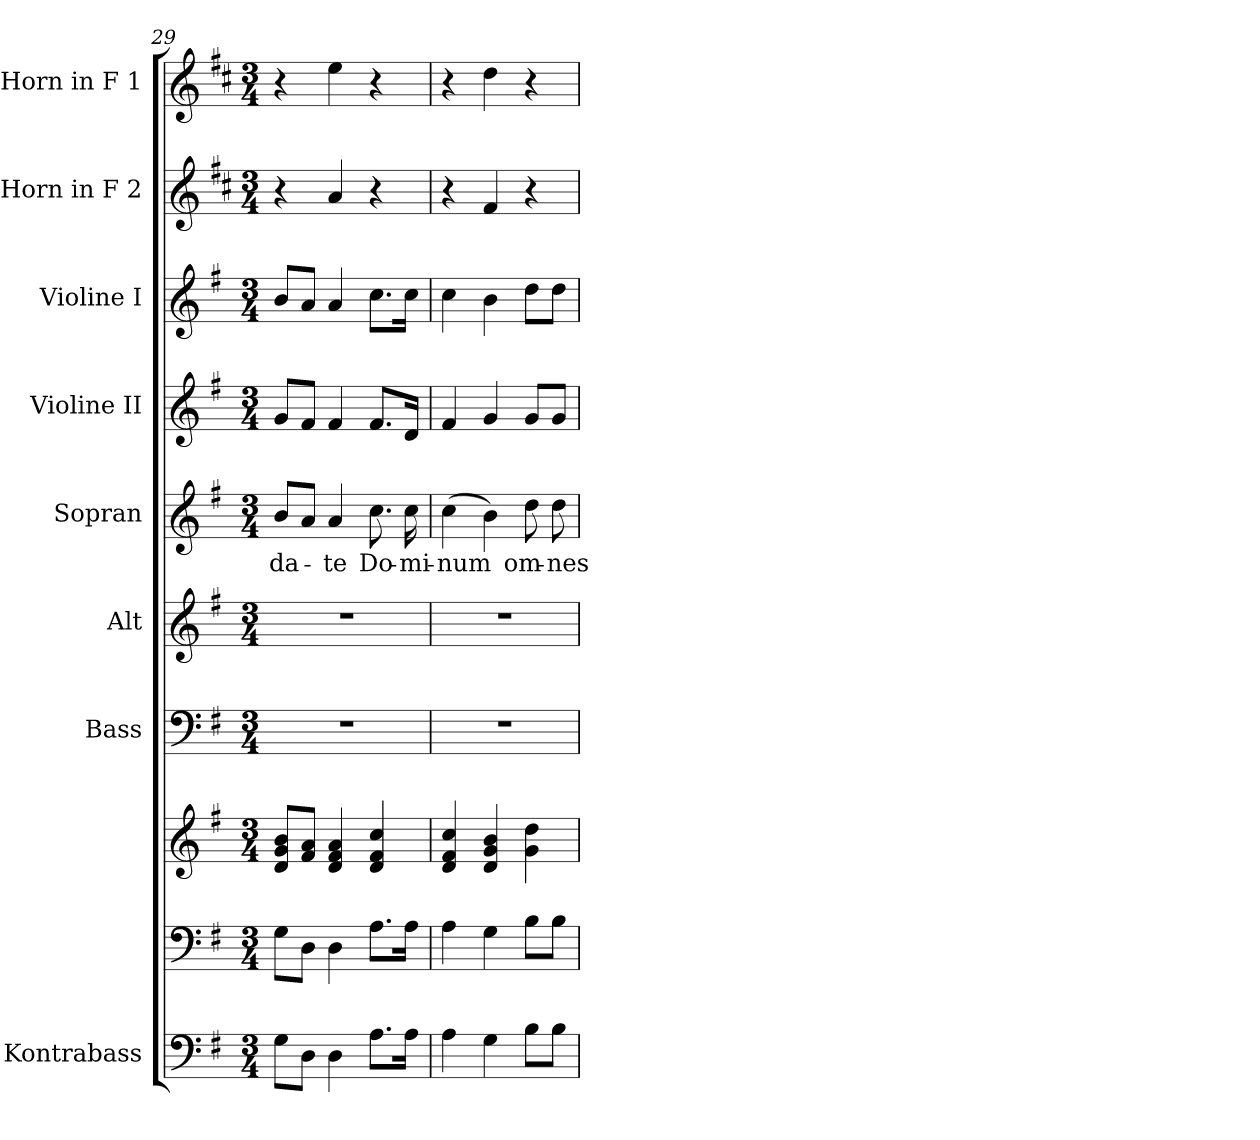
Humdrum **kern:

**kern	**kern	**kern	**kern	**kern	**kern	**text	**kern	**kern	**kern	**kern
*part9	*part8	*part8	*part7	*part6	*part5	*part5	*part4	*part3	*part2	*part1
*staff10	*staff9	*staff8	*staff7	*staff6	*staff5	*staff5	*staff4	*staff3	*staff2	*staff1
*I"Kontrabass	*	*	*I"Bass	*I"Alt	*I"Sopran	*	*I"Violine II	*I"Violine I	*I"Horn in F 2	*I"Horn in F 1
*I'Kb.	*	*	*I'B.	*I'A.	*I'S.	*	*I'Vl. II	*I'Vl. I	*	*
!!LO:PB:g=z
*clefF4	*clefF4	*clefG2	*clefF4	*clefG2	*clefG2	*	*clefG2	*clefG2	*clefG2	*clefG2
*ITrd7c12	*	*	*	*	*	*	*	*	*ITrd4c7	*ITrd4c7
*k[f#]	*k[f#]	*k[f#]	*k[f#]	*k[f#]	*k[f#]	*	*k[f#]	*k[f#]	*k[f#]	*k[f#]
*G:	*G:	*G:	*G:	*G:	*G:	*	*G:	*G:	*G:	*G:
*M3/4	*M3/4	*M3/4	*M3/4	*M3/4	*M3/4	*	*M3/4	*M3/4	*M3/4	*M3/4
=29	=29	=29	=29	=29	=29	=29	=29	=29	=29	=29
!	!	!	!	!	!	!LO:LY:b	!	!	!	!
8GG\L	8G\L	8d/ 8g/ 8b/L	2.r	2.r	8b/L	-da-	8g/L	8b/L	4r	4r
8DD\J	8D\J	8f#/ 8a/J	.	.	8a/J	.	8f#/J	8a/J	.	.
!	!	!	!	!	!	!LO:LY:b	!	!	!	!
4DD\	4D\	4d/ 4f#/ 4a/	.	.	4a/	-te	4f#/	4a/	4d/	4a\
!	!	!	!	!	!	!LO:LY:b	!	!	!	!
8.AA\L	8.A\L	4d/ 4f#/ 4cc/	.	.	8.cc\	Do-	8.f#/L	8.cc\L	4r	4r
!	!	!	!	!	!	!LO:LY:b	!	!	!	!
16AA\Jk	16A\Jk	.	.	.	16cc\	-mi-	16d/Jk	16cc\Jk	.	.
=30	=30	=30	=30	=30	=30	=30	=30	=30	=30	=30
!	!	!	!	!	!	!LO:LY:b	!	!	!	!
4AA\	4A\	4d/ 4f#/ 4cc/	2.r	2.r	(>4cc\	-num	4f#/	4cc\	4r	4r
4GG\	4G\	4d/ 4g/ 4b/	.	.	4b\)	.	4g/	4b\	4B/	4g\
!	!	!	!	!	!	!LO:LY:b	!	!	!	!
8BB\L	8B\L	4g\ 4dd\	.	.	8dd\	om-	8g/L	8dd\L	4r	4r
!	!	!	!	!	!	!LO:LY:b	!	!	!	!
8BB\J	8B\J	.	.	.	8dd\	-nes	8g/J	8dd\J	.	.
=	=	=	=	=	=	=	=	=	=	=
*-	*-	*-	*-	*-	*-	*-	*-	*-	*-	*-
